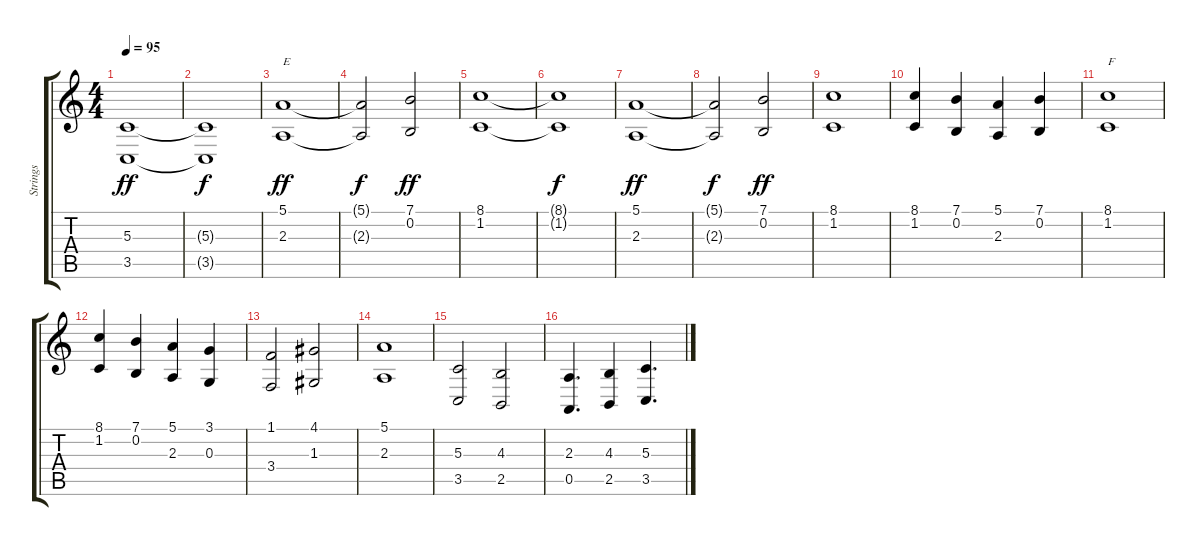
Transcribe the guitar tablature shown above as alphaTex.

\track ("Strings " "Strings ") {instrument stringensemble2}
\staff {score tabs}
\tuning (E4 B3 G3 D3 A2 E2) {hide}
\ts (4 4)
\tempo 95
\clef g2
\ks c
(5.3 3.5).1{dy ff} |
(5.3{t} 3.5{t}).1{dy f} |
(5.1 2.3).1{txt "E" dy ff} |
(5.1{t} 2.3{t}).2{dy f} (7.1 0.2).2{dy ff} |
(8.1 1.2).1 |
(8.1{t} 1.2{t}).1{dy f} |
(5.1 2.3).1{dy ff} |
(5.1{t} 2.3{t}).2{dy f} (7.1 0.2).2{dy ff} |
(8.1 1.2).1 |
(8.1 1.2).4 (7.1 0.2).4 (5.1 2.3).4 (7.1 0.2).4 |
(8.1 1.2).1{txt "F" instrument stringensemble1} |
(8.1 1.2).4 (7.1 0.2).4 (5.1 2.3).4 (3.1 0.3).4 |
(1.1 3.4).2 (4.1 1.3).2 |
(5.1 2.3).1 |
(5.3 3.5).2 (4.3 2.5).2 |
(2.3 0.5).4{d} (4.3 2.5).4 (5.3 3.5).4{d}
